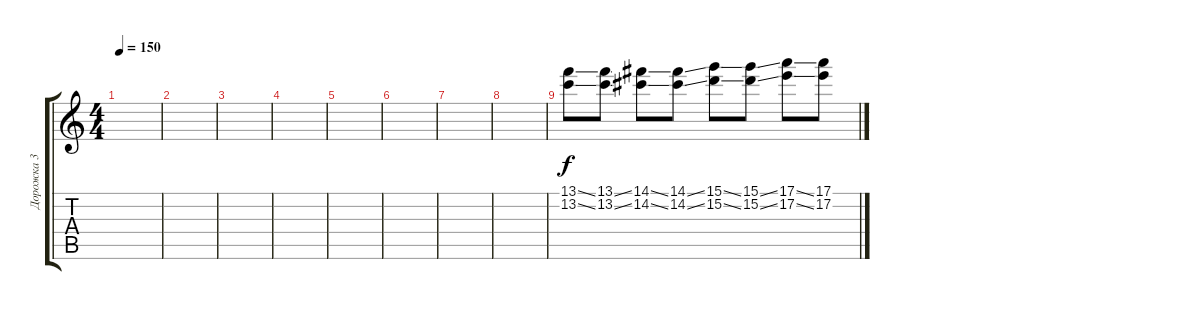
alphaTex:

\track ("Дорожка 3" "Дорожка 3") {instrument distortionguitar}
\staff {score tabs}
\tuning (E4 B3 G3 D3 A2 E2) {hide}
\ts (4 4)
\tempo 150
\clef g2
\ks c
|
|
|
|
|
|
|
|
(13.1{ss} 13.2{ss}).8 (13.1{ss} 13.2{ss}).8 (14.1{ss} 14.2{ss}).8 (14.1{ss} 14.2{ss}).8 (15.1{ss} 15.2{ss}).8 (15.1{ss} 15.2{ss}).8 (17.1{ss} 17.2{ss}).8 (17.1 17.2).8
